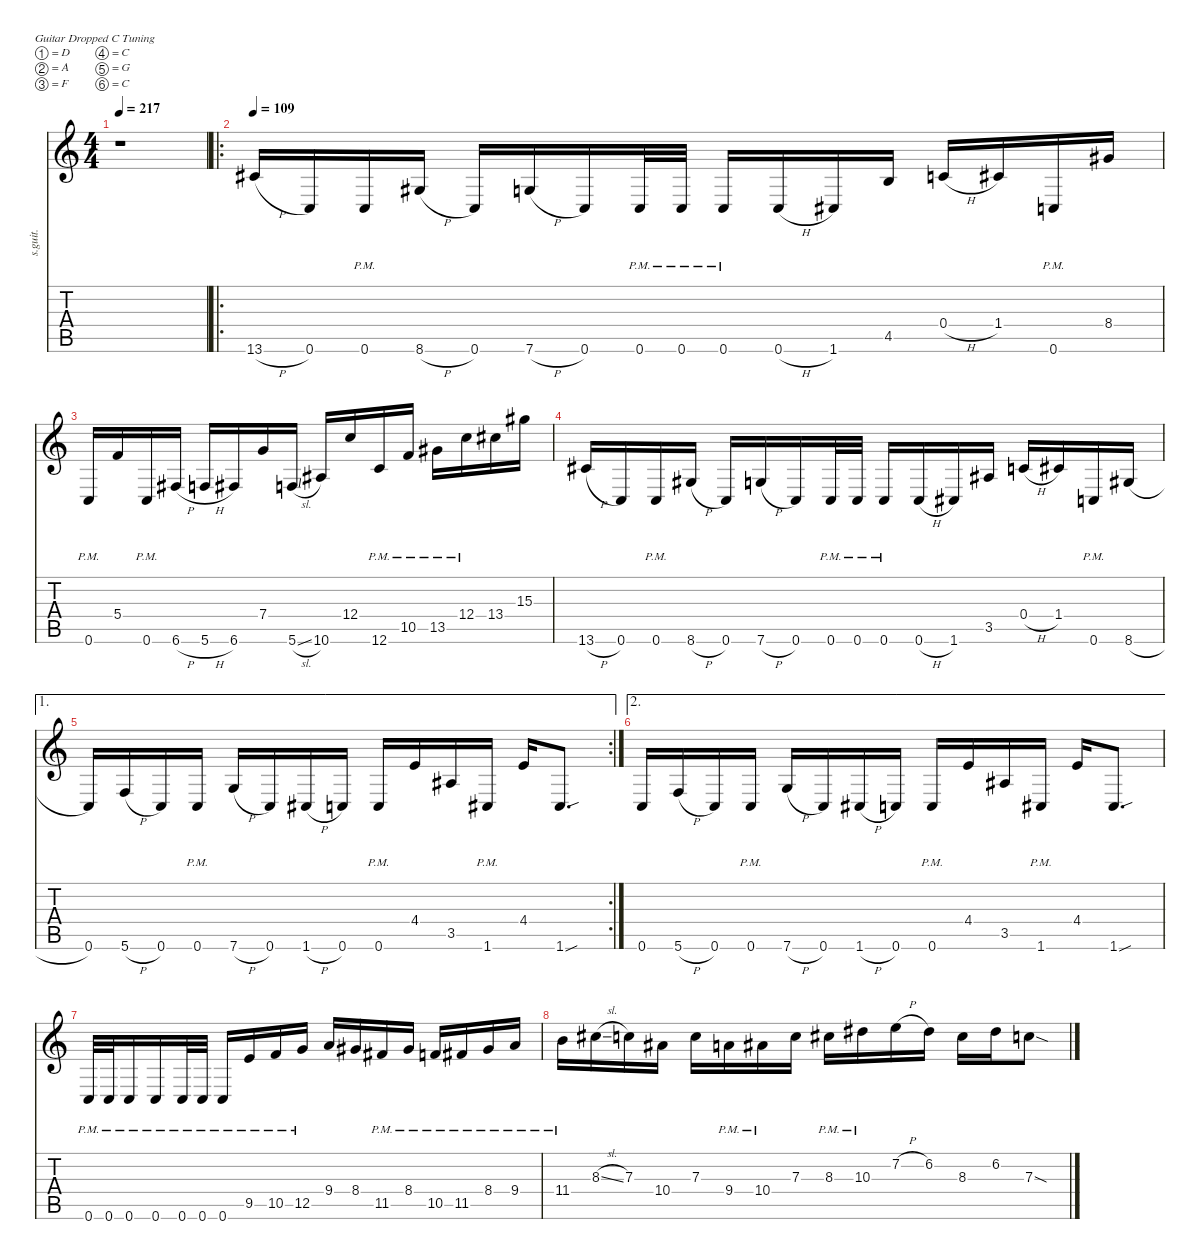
\defaultSystemsLayout 4
\hideDynamics
\bracketExtendMode nobrackets
\track ("Rhythm 1" "s.guit.") {instrument distortionguitar}
\staff {score tabs}
\tuning (D4 A3 F3 C3 G2 C2)
\ts (4 4)
\tempo 217
\clef g2
\ks c
r.1{dy mf} |
\ro
\tempo 109
13.6{h acc #}.16{lyrics (0 "") lyrics (1 "") lyrics (2 "") lyrics (3 "") lyrics (4 "")} 0.6.16{lyrics (0 "") lyrics (1 "") lyrics (2 "") lyrics (3 "") lyrics (4 "")} 0.6{pm}.16{lyrics (0 "") lyrics (1 "") lyrics (2 "") lyrics (3 "") lyrics (4 "")} 8.6{h acc #}.16{lyrics (0 "") lyrics (1 "") lyrics (2 "") lyrics (3 "") lyrics (4 "")} 0.6.16{lyrics (0 "") lyrics (1 "") lyrics (2 "") lyrics (3 "") lyrics (4 "")} 7.6{h}.16{lyrics (0 "") lyrics (1 "") lyrics (2 "") lyrics (3 "") lyrics (4 "")} 0.6.16{lyrics (0 "") lyrics (1 "") lyrics (2 "") lyrics (3 "") lyrics (4 "")} 0.6{pm}.32{lyrics (0 "") lyrics (1 "") lyrics (2 "") lyrics (3 "") lyrics (4 "")} 0.6{pm}.32{lyrics (0 "") lyrics (1 "") lyrics (2 "") lyrics (3 "") lyrics (4 "")} 0.6{pm}.16{lyrics (0 "") lyrics (1 "") lyrics (2 "") lyrics (3 "") lyrics (4 "")} 0.6{h}.16{lyrics (0 "") lyrics (1 "") lyrics (2 "") lyrics (3 "") lyrics (4 "")} 1.6{acc #}.16{lyrics (0 "") lyrics (1 "") lyrics (2 "") lyrics (3 "") lyrics (4 "")} 4.5.16{lyrics (0 "") lyrics (1 "") lyrics (2 "") lyrics (3 "") lyrics (4 "")} 0.4{h}.16{lyrics (0 "") lyrics (1 "") lyrics (2 "") lyrics (3 "") lyrics (4 "")} 1.4{acc #}.16{lyrics (0 "") lyrics (1 "") lyrics (2 "") lyrics (3 "") lyrics (4 "")} 0.6{pm}.16{lyrics (0 "") lyrics (1 "") lyrics (2 "") lyrics (3 "") lyrics (4 "")} 8.4{acc #}.16{lyrics (0 "") lyrics (1 "") lyrics (2 "") lyrics (3 "") lyrics (4 "")} |
0.6{pm}.16{lyrics (0 "") lyrics (1 "") lyrics (2 "") lyrics (3 "") lyrics (4 "")} 5.4.16{lyrics (0 "") lyrics (1 "") lyrics (2 "") lyrics (3 "") lyrics (4 "")} 0.6{pm}.16{lyrics (0 "") lyrics (1 "") lyrics (2 "") lyrics (3 "") lyrics (4 "")} 6.6{h acc #}.16{lyrics (0 "") lyrics (1 "") lyrics (2 "") lyrics (3 "") lyrics (4 "")} 5.6{h}.16{lyrics (0 "") lyrics (1 "") lyrics (2 "") lyrics (3 "") lyrics (4 "")} 6.6{acc #}.16{lyrics (0 "") lyrics (1 "") lyrics (2 "") lyrics (3 "") lyrics (4 "")} 7.4.16{lyrics (0 "") lyrics (1 "") lyrics (2 "") lyrics (3 "") lyrics (4 "")} 5.6{sl}.16{lyrics (0 "") lyrics (1 "") lyrics (2 "") lyrics (3 "") lyrics (4 "")} 10.6{acc #}.16{lyrics (0 "") lyrics (1 "") lyrics (2 "") lyrics (3 "") lyrics (4 "")} 12.4.16{lyrics (0 "") lyrics (1 "") lyrics (2 "") lyrics (3 "") lyrics (4 "")} 12.6{pm}.16{lyrics (0 "") lyrics (1 "") lyrics (2 "") lyrics (3 "") lyrics (4 "")} 10.5{pm}.16{lyrics (0 "") lyrics (1 "") lyrics (2 "") lyrics (3 "") lyrics (4 "")} 13.5{pm acc #}.16{lyrics (0 "") lyrics (1 "") lyrics (2 "") lyrics (3 "") lyrics (4 "")} 12.4{pm}.16{lyrics (0 "") lyrics (1 "") lyrics (2 "") lyrics (3 "") lyrics (4 "")} 13.4{acc #}.16{lyrics (0 "") lyrics (1 "") lyrics (2 "") lyrics (3 "") lyrics (4 "")} 15.3{acc #}.16{lyrics (0 "") lyrics (1 "") lyrics (2 "") lyrics (3 "") lyrics (4 "")} |
13.6{h acc #}.16{lyrics (0 "") lyrics (1 "") lyrics (2 "") lyrics (3 "") lyrics (4 "")} 0.6.16{lyrics (0 "") lyrics (1 "") lyrics (2 "") lyrics (3 "") lyrics (4 "")} 0.6{pm}.16{lyrics (0 "") lyrics (1 "") lyrics (2 "") lyrics (3 "") lyrics (4 "")} 8.6{h acc #}.16{lyrics (0 "") lyrics (1 "") lyrics (2 "") lyrics (3 "") lyrics (4 "")} 0.6.16{lyrics (0 "") lyrics (1 "") lyrics (2 "") lyrics (3 "") lyrics (4 "")} 7.6{h}.16{lyrics (0 "") lyrics (1 "") lyrics (2 "") lyrics (3 "") lyrics (4 "")} 0.6.16{lyrics (0 "") lyrics (1 "") lyrics (2 "") lyrics (3 "") lyrics (4 "")} 0.6{pm}.32{lyrics (0 "") lyrics (1 "") lyrics (2 "") lyrics (3 "") lyrics (4 "")} 0.6{pm}.32{lyrics (0 "") lyrics (1 "") lyrics (2 "") lyrics (3 "") lyrics (4 "")} 0.6{pm}.16{lyrics (0 "") lyrics (1 "") lyrics (2 "") lyrics (3 "") lyrics (4 "")} 0.6{h}.16{lyrics (0 "") lyrics (1 "") lyrics (2 "") lyrics (3 "") lyrics (4 "")} 1.6{acc #}.16{lyrics (0 "") lyrics (1 "") lyrics (2 "") lyrics (3 "") lyrics (4 "")} 3.5{acc #}.16{lyrics (0 "") lyrics (1 "") lyrics (2 "") lyrics (3 "") lyrics (4 "")} 0.4{h}.16{lyrics (0 "") lyrics (1 "") lyrics (2 "") lyrics (3 "") lyrics (4 "")} 1.4{acc #}.16{lyrics (0 "") lyrics (1 "") lyrics (2 "") lyrics (3 "") lyrics (4 "")} 0.6{pm}.16{lyrics (0 "") lyrics (1 "") lyrics (2 "") lyrics (3 "") lyrics (4 "")} 8.6{h acc #}.16{lyrics (0 "") lyrics (1 "") lyrics (2 "") lyrics (3 "") lyrics (4 "")} |
\ae 1
\rc 2
0.6.16{lyrics (0 "") lyrics (1 "") lyrics (2 "") lyrics (3 "") lyrics (4 "")} 5.6{h}.16{lyrics (0 "") lyrics (1 "") lyrics (2 "") lyrics (3 "") lyrics (4 "")} 0.6.16{lyrics (0 "") lyrics (1 "") lyrics (2 "") lyrics (3 "") lyrics (4 "")} 0.6{pm}.16{lyrics (0 "") lyrics (1 "") lyrics (2 "") lyrics (3 "") lyrics (4 "")} 7.6{h}.16{lyrics (0 "") lyrics (1 "") lyrics (2 "") lyrics (3 "") lyrics (4 "")} 0.6.16{lyrics (0 "") lyrics (1 "") lyrics (2 "") lyrics (3 "") lyrics (4 "")} 1.6{h acc #}.16{lyrics (0 "") lyrics (1 "") lyrics (2 "") lyrics (3 "") lyrics (4 "")} 0.6.16{lyrics (0 "") lyrics (1 "") lyrics (2 "") lyrics (3 "") lyrics (4 "")} 0.6{pm}.16{lyrics (0 "") lyrics (1 "") lyrics (2 "") lyrics (3 "") lyrics (4 "")} 4.4.16{lyrics (0 "") lyrics (1 "") lyrics (2 "") lyrics (3 "") lyrics (4 "")} 3.5{acc #}.16{lyrics (0 "") lyrics (1 "") lyrics (2 "") lyrics (3 "") lyrics (4 "")} 1.6{pm acc #}.16{lyrics (0 "") lyrics (1 "") lyrics (2 "") lyrics (3 "") lyrics (4 "")} 4.4.16{lyrics (0 "") lyrics (1 "") lyrics (2 "") lyrics (3 "") lyrics (4 "")} 1.6{sou acc #}.8{d lyrics (0 "") lyrics (1 "") lyrics (2 "") lyrics (3 "") lyrics (4 "")} |
\ae 2
0.6.16{lyrics (0 "") lyrics (1 "") lyrics (2 "") lyrics (3 "") lyrics (4 "")} 5.6{h}.16{lyrics (0 "") lyrics (1 "") lyrics (2 "") lyrics (3 "") lyrics (4 "")} 0.6.16{lyrics (0 "") lyrics (1 "") lyrics (2 "") lyrics (3 "") lyrics (4 "")} 0.6{pm}.16{lyrics (0 "") lyrics (1 "") lyrics (2 "") lyrics (3 "") lyrics (4 "")} 7.6{h}.16{lyrics (0 "") lyrics (1 "") lyrics (2 "") lyrics (3 "") lyrics (4 "")} 0.6.16{lyrics (0 "") lyrics (1 "") lyrics (2 "") lyrics (3 "") lyrics (4 "")} 1.6{h acc #}.16{lyrics (0 "") lyrics (1 "") lyrics (2 "") lyrics (3 "") lyrics (4 "")} 0.6.16{lyrics (0 "") lyrics (1 "") lyrics (2 "") lyrics (3 "") lyrics (4 "")} 0.6{pm}.16{lyrics (0 "") lyrics (1 "") lyrics (2 "") lyrics (3 "") lyrics (4 "")} 4.4.16{lyrics (0 "") lyrics (1 "") lyrics (2 "") lyrics (3 "") lyrics (4 "")} 3.5{acc #}.16{lyrics (0 "") lyrics (1 "") lyrics (2 "") lyrics (3 "") lyrics (4 "")} 1.6{pm acc #}.16{lyrics (0 "") lyrics (1 "") lyrics (2 "") lyrics (3 "") lyrics (4 "")} 4.4.16{lyrics (0 "") lyrics (1 "") lyrics (2 "") lyrics (3 "") lyrics (4 "")} 1.6{sou acc #}.8{d lyrics (0 "") lyrics (1 "") lyrics (2 "") lyrics (3 "") lyrics (4 "")} |
0.6{pm}.32{lyrics (0 "") lyrics (1 "") lyrics (2 "") lyrics (3 "") lyrics (4 "")} 0.6{pm}.32{lyrics (0 "") lyrics (1 "") lyrics (2 "") lyrics (3 "") lyrics (4 "")} 0.6{pm}.16{lyrics (0 "") lyrics (1 "") lyrics (2 "") lyrics (3 "") lyrics (4 "")} 0.6{pm}.16{lyrics (0 "") lyrics (1 "") lyrics (2 "") lyrics (3 "") lyrics (4 "")} 0.6{pm}.32{lyrics (0 "") lyrics (1 "") lyrics (2 "") lyrics (3 "") lyrics (4 "")} 0.6{pm}.32{lyrics (0 "") lyrics (1 "") lyrics (2 "") lyrics (3 "") lyrics (4 "")} 0.6{pm}.16{lyrics (0 "") lyrics (1 "") lyrics (2 "") lyrics (3 "") lyrics (4 "")} 9.5{pm}.16{lyrics (0 "") lyrics (1 "") lyrics (2 "") lyrics (3 "") lyrics (4 "")} 10.5{pm}.16{lyrics (0 "") lyrics (1 "") lyrics (2 "") lyrics (3 "") lyrics (4 "")} 12.5{pm}.16{lyrics (0 "") lyrics (1 "") lyrics (2 "") lyrics (3 "") lyrics (4 "")} 9.4.16{lyrics (0 "") lyrics (1 "") lyrics (2 "") lyrics (3 "") lyrics (4 "")} 8.4{acc #}.16{lyrics (0 "") lyrics (1 "") lyrics (2 "") lyrics (3 "") lyrics (4 "")} 11.5{pm acc #}.16{lyrics (0 "") lyrics (1 "") lyrics (2 "") lyrics (3 "") lyrics (4 "")} 8.4{pm acc #}.16{lyrics (0 "") lyrics (1 "") lyrics (2 "") lyrics (3 "") lyrics (4 "")} 10.5{pm}.16{lyrics (0 "") lyrics (1 "") lyrics (2 "") lyrics (3 "") lyrics (4 "")} 11.5{pm acc #}.16{lyrics (0 "") lyrics (1 "") lyrics (2 "") lyrics (3 "") lyrics (4 "")} 8.4{pm acc #}.16{lyrics (0 "") lyrics (1 "") lyrics (2 "") lyrics (3 "") lyrics (4 "")} 9.4{pm}.16{lyrics (0 "") lyrics (1 "") lyrics (2 "") lyrics (3 "") lyrics (4 "")} |
11.4{pm}.16{lyrics (0 "") lyrics (1 "") lyrics (2 "") lyrics (3 "") lyrics (4 "")} 8.3{sl acc #}.16{lyrics (0 "") lyrics (1 "") lyrics (2 "") lyrics (3 "") lyrics (4 "")} 7.3.16{lyrics (0 "") lyrics (1 "") lyrics (2 "") lyrics (3 "") lyrics (4 "")} 10.4{acc #}.16{lyrics (0 "") lyrics (1 "") lyrics (2 "") lyrics (3 "") lyrics (4 "")} 7.3.16{lyrics (0 "") lyrics (1 "") lyrics (2 "") lyrics (3 "") lyrics (4 "")} 9.4{pm}.16{lyrics (0 "") lyrics (1 "") lyrics (2 "") lyrics (3 "") lyrics (4 "")} 10.4{pm acc #}.16{lyrics (0 "") lyrics (1 "") lyrics (2 "") lyrics (3 "") lyrics (4 "")} 7.3.16{lyrics (0 "") lyrics (1 "") lyrics (2 "") lyrics (3 "") lyrics (4 "")} 8.3{pm acc #}.16{lyrics (0 "") lyrics (1 "") lyrics (2 "") lyrics (3 "") lyrics (4 "")} 10.3{pm acc #}.16{lyrics (0 "") lyrics (1 "") lyrics (2 "") lyrics (3 "") lyrics (4 "")} 7.2{h}.16{lyrics (0 "") lyrics (1 "") lyrics (2 "") lyrics (3 "") lyrics (4 "")} 6.2{acc #}.16{lyrics (0 "") lyrics (1 "") lyrics (2 "") lyrics (3 "") lyrics (4 "")} 8.3{acc #}.16{lyrics (0 "") lyrics (1 "") lyrics (2 "") lyrics (3 "") lyrics (4 "")} 6.2{acc #}.16{lyrics (0 "") lyrics (1 "") lyrics (2 "") lyrics (3 "") lyrics (4 "")} 7.3{sod}.8{lyrics (0 "") lyrics (1 "") lyrics (2 "") lyrics (3 "") lyrics (4 "")}
